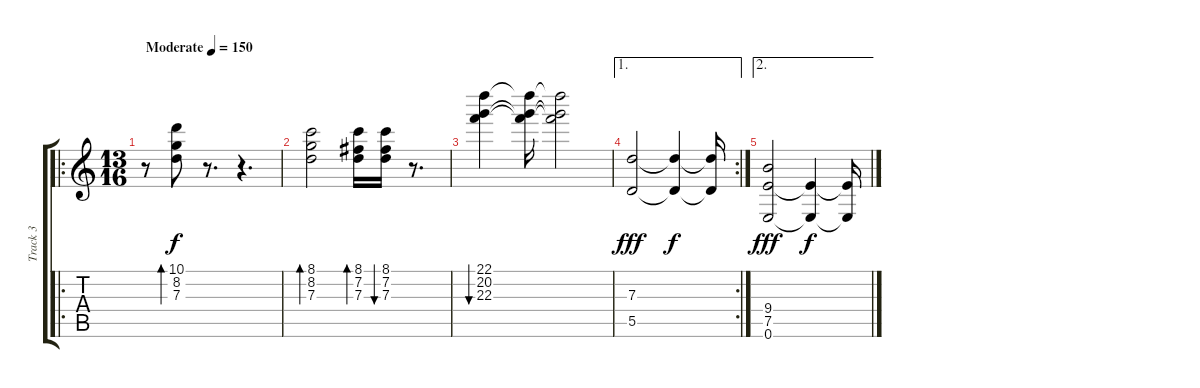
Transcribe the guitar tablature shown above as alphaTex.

\track ("Track 3" "Track 3") {instrument electricguitarjazz}
\staff {score tabs}
\tuning (E4 B3 G3 D3 A2 E2) {hide}
\ro
\ts (13 16)
\tempo (150 "Moderate")
\clef g2
\ks c
r.8{dy f instrument electricguitarjazz} (10.1 8.2 7.3).8{bd 240} r.8{d} r.4{d} |
(8.1 8.2 7.3).2{bd 60} (8.1 7.2 7.3).16{bd 60} (8.1 7.2 7.3).16{bu 60} r.8{d} |
(22.1 20.2 22.3).4{bu 30} (22.1{t} 20.2{t} 22.3{t}).16 (22.1{t} 20.2{t} 22.3{t}).2 |
\ae 1
\rc 2
(7.3 5.5).2{dy fff} (7.3{t} 5.5{t}).4{dy f} (7.3{t} 5.5{t}).16 |
\ae 2
(9.4 7.5 0.6).2{dy fff} (7.5{t} 0.6{t}).4{dy f} (7.5{t} 0.6{t}).16
